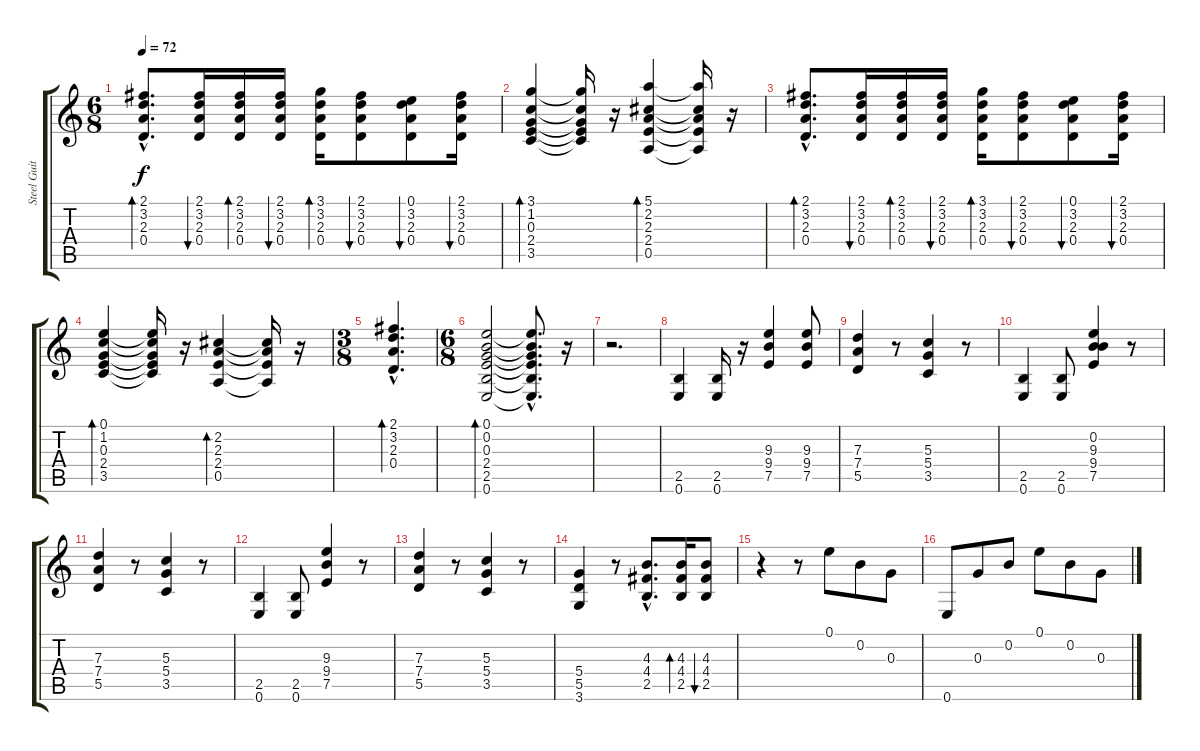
\track ("Steel Guitar - Lead" "Steel Guit") {instrument acousticguitarsteel}
\staff {score tabs}
\tuning (E4 B3 G3 D3 A2 E2) {hide}
\ts (6 8)
\tempo 72
\clef g2
\ks c
(2.1{hac} 3.2{hac} 2.3{hac} 0.4{hac}).8{d bd 120 dy f} (2.1 3.2 2.3 0.4).16{bu 30} (2.1 3.2 2.3 0.4).16{bd 30} (2.1 3.2 2.3 0.4).16{bu 30} (3.1 3.2 2.3 0.4).16{bd 30} (2.1 3.2 2.3 0.4).8{bu 30} (0.1 3.2 2.3 0.4).8{bu 30} (2.1 3.2 2.3 0.4).16{bu 30} |
(3.1 1.2 0.3 2.4 3.5).4{bd 120} (3.1{t} 1.2{t} 0.3{t} 2.4{t} 3.5{t}).16 r.16 (5.1 2.2 2.3 2.4 0.5).4{bd 60} (5.1{t} 2.2{t} 2.3{t} 2.4{t} 0.5{t}).16 r.16 |
(2.1{hac} 3.2{hac} 2.3{hac} 0.4{hac}).8{d bd 120} (2.1 3.2 2.3 0.4).16{bu 30} (2.1 3.2 2.3 0.4).16{bd 30} (2.1 3.2 2.3 0.4).16{bu 30} (3.1 3.2 2.3 0.4).16{bd 30} (2.1 3.2 2.3 0.4).8{bu 30} (0.1 3.2 2.3 0.4).8{bu 30} (2.1 3.2 2.3 0.4).16{bu 30} |
(0.1 1.2 0.3 2.4 3.5).4{bd 60} (0.1{t} 1.2{t} 0.3{t} 2.4{t} 3.5{t}).16 r.16 (2.2 2.3 2.4 0.5).4{bd 120} (2.2{t} 2.3{t} 2.4{t} 0.5{t}).16 r.16 |
\ts (3 8)
(2.1{hac} 3.2{hac} 2.3{hac} 0.4{hac}).4{d bd 60} |
\ts (6 8)
(0.1 0.2 0.3 2.4 2.5 0.6).2{bd 60} (0.1{hac t} 0.2{hac t} 0.3{hac t} 2.4{hac t} 2.5{hac t} 0.6{hac t}).8{d} r.16 |
r.2{d} |
(2.5 0.6).4 (2.5 0.6).16 r.16 (9.3 9.4 7.5).4 (9.3 9.4 7.5).8 |
(7.3 7.4 5.5).4 r.8 (5.3 5.4 3.5).4 r.8 |
(2.5 0.6).4 (2.5 0.6).8 (0.2 9.3 9.4 7.5).4 r.8 |
(7.3 7.4 5.5).4 r.8 (5.3 5.4 3.5).4 r.8 |
(2.5 0.6).4 (2.5 0.6).8 (9.3 9.4 7.5).4 r.8 |
(7.3 7.4 5.5).4 r.8 (5.3 5.4 3.5).4 r.8 |
(5.4 5.5 3.6).4 r.8 (4.3{hac} 4.4{hac} 2.5{hac}).8{d} (4.3 4.4 2.5).16{bd 120} (4.3 4.4 2.5).8{bu 120} |
r.4 r.8 0.1.8 0.2.8 0.3.8 |
0.6.8 0.3.8 0.2.8 0.1.8 0.2.8 0.3.8
